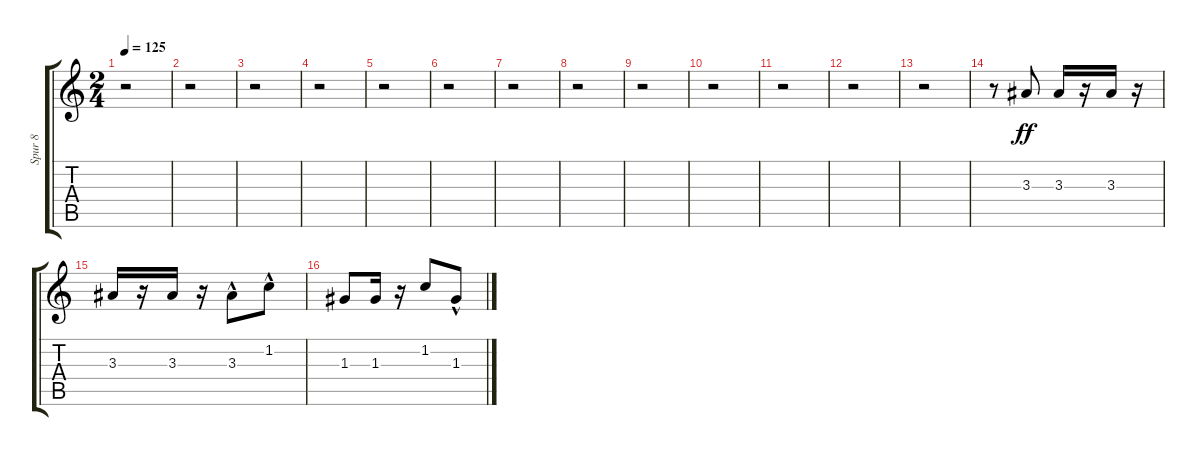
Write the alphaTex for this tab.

\track ("Spur 8" "Spur 8") {instrument electricguitarclean}
\staff {score tabs}
\tuning (E4 B3 G3 D3 A2 E2) {hide}
\ts (2 4)
\tempo 125
\clef g2
\ks c
r.2{dy f} |
r.2 |
r.2 |
r.2 |
r.2 |
r.2 |
r.2 |
r.2 |
r.2 |
r.2 |
r.2 |
r.2 |
r.2 |
r.8 3.3.8{dy ff} 3.3.16 r.16 3.3.16 r.16 |
3.3.16 r.16 3.3.16 r.16 3.3{hac}.8 1.2{hac}.8 |
1.3.8 1.3.16 r.16 1.2.8 1.3{hac}.8
